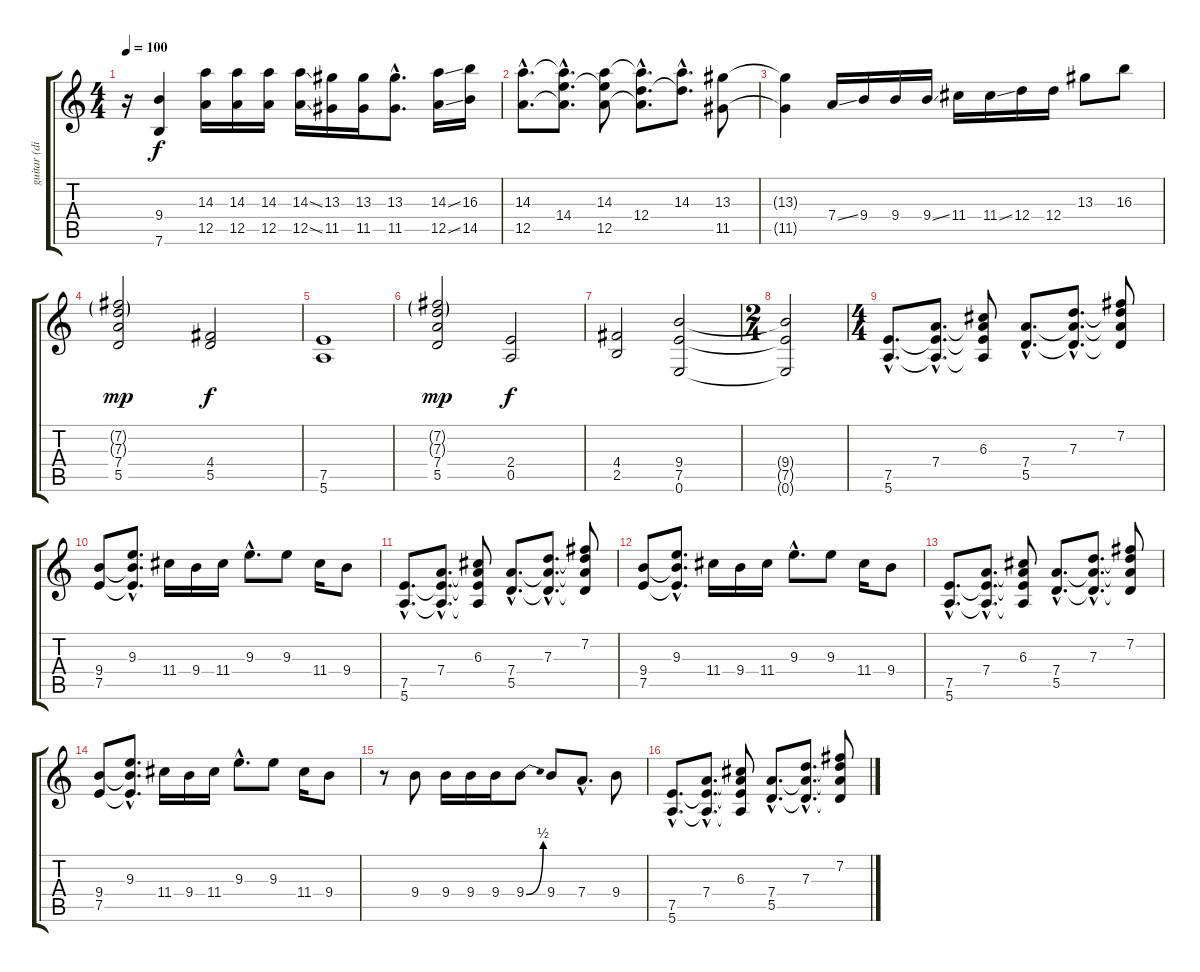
\track ("guitar (distortion)" "guitar (di") {instrument distortionguitar}
\staff {score tabs}
\tuning (E4 B3 G3 D3 A2 E2) {hide}
\ts (4 4)
\tempo 100
\clef g2
\ks c
r.16{dy f} (9.4 7.6).4 (14.3 12.5).16 (14.3 12.5).16 (14.3 12.5).16 (14.3{ss} 12.5{ss}).16 (13.3 11.5).16 (13.3 11.5).16 (13.3{hac} 11.5{hac}).8{d} (14.3{ss} 12.5{ss}).16 (16.3 14.5).16 |
(14.3{hac} 12.5{hac}).8{d} (14.3{hac t} 14.4{hac} 12.5{hac t}).8{d} (14.3 14.4{t} 12.5).8 (14.3{hac t} 12.4{hac} 12.5{hac t}).8{d} (14.3{hac} 12.4{hac t}).8{d} (13.3 11.5).8 |
(13.3{t} 11.5{t}).4 7.4{ss}.16 9.4.16 9.4.16 9.4{ss}.16 11.4.16 11.4{ss}.16 12.4.16 12.4.16 13.3.8 16.3.8 |
(7.2{g} 7.3{g} 7.4 5.5).2{dy mp volume 12} (4.4 5.5).2{dy f} |
(7.5 5.6).1 |
(7.2{g} 7.3{g} 7.4 5.5).2{dy mp} (2.4 0.5).2{dy f} |
(4.4 2.5).2 (9.4 7.5 0.6).2 |
\ts (2 4)
(9.4{t} 7.5{t} 0.6{t}).2 |
\ts (4 4)
(7.5{hac} 5.6{hac}).8{d} (7.4{hac} 7.5{hac t} 5.6{hac t}).8{d} (6.3 7.4{t} 7.5{t} 5.6{t}).8 (7.4{hac} 5.5{hac}).8{d} (7.3{hac} 7.4{hac t} 5.5{hac t}).8{d} (7.2 7.3{t} 7.4{t} 5.5{t}).8 |
(9.4 7.5).8 (9.3{hac} 9.4{hac t} 7.5{hac t}).8{d} 11.4.16 9.4.16 11.4.16 9.3{hac}.8{d} 9.3.8 11.4.16 9.4.8 |
(7.5{hac} 5.6{hac}).8{d} (7.4{hac} 7.5{hac t} 5.6{hac t}).8{d} (6.3 7.4{t} 7.5{t} 5.6{t}).8 (7.4{hac} 5.5{hac}).8{d} (7.3{hac} 7.4{hac t} 5.5{hac t}).8{d} (7.2 7.3{t} 7.4{t} 5.5{t}).8 |
(9.4 7.5).8 (9.3{hac} 9.4{hac t} 7.5{hac t}).8{d} 11.4.16 9.4.16 11.4.16 9.3{hac}.8{d} 9.3.8 11.4.16 9.4.8 |
(7.5{hac} 5.6{hac}).8{d} (7.4{hac} 7.5{hac t} 5.6{hac t}).8{d} (6.3 7.4{t} 7.5{t} 5.6{t}).8 (7.4{hac} 5.5{hac}).8{d} (7.3{hac} 7.4{hac t} 5.5{hac t}).8{d} (7.2 7.3{t} 7.4{t} 5.5{t}).8 |
(9.4 7.5).8 (9.3{hac} 9.4{hac t} 7.5{hac t}).8{d} 11.4.16 9.4.16 11.4.16 9.3{hac}.8{d} 9.3.8 11.4.16 9.4.8 |
r.8 9.4.8 9.4.16 9.4.16 9.4.16 9.4{be (bend 0 0 60 2)}.8 9.4.8 7.4{hac}.8{d} 9.4.8 |
(7.5{hac} 5.6{hac}).8{d} (7.4{hac} 7.5{hac t} 5.6{hac t}).8{d} (6.3 7.4{t} 7.5{t} 5.6{t}).8 (7.4{hac} 5.5{hac}).8{d} (7.3{hac} 7.4{hac t} 5.5{hac t}).8{d} (7.2 7.3{t} 7.4{t} 5.5{t}).8
